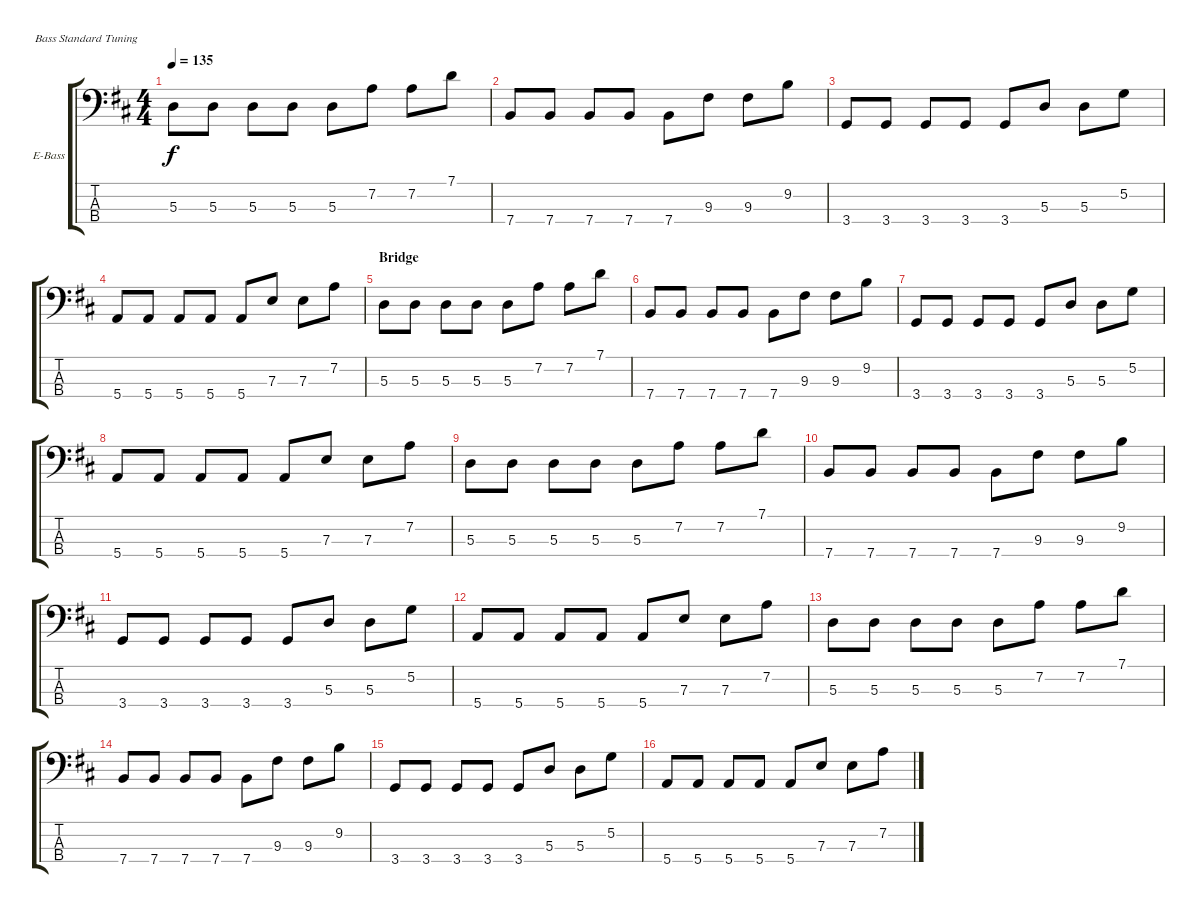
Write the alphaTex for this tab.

\defaultSystemsLayout 4
\bracketExtendMode groupsimilarinstruments
\firstSystemTrackNameOrientation horizontal
\otherSystemsTrackNameOrientation horizontal
\track ("Electric Bass" "E-Bass") {instrument electricbassfinger}
\staff {score tabs}
\tuning (G2 D2 A1 E1)
\ts (4 4)
\tempo 135
\clef f4
\scale
0.960908
\ks d
5.3.8{dy f} 5.3.8 5.3.8 5.3.8 5.3.8 7.2.8 7.2.8 7.1.8 |
\scale
1.07818 7.4.8 7.4.8 7.4.8 7.4.8 7.4.8 9.3.8 9.3.8 9.2.8 |
\scale
0.960908 3.4.8 3.4.8 3.4.8 3.4.8 3.4.8 5.3.8 5.3.8 5.2.8 |
\scale
0.960908 5.4.8 5.4.8 5.4.8 5.4.8 5.4.8 7.3.8 7.3.8 7.2.8 |
\section ("" "Bridge")
\scale
1.07818 5.3.8 5.3.8 5.3.8 5.3.8 5.3.8 7.2.8 7.2.8 7.1.8 |
\scale
0.960908 7.4.8 7.4.8 7.4.8 7.4.8 7.4.8 9.3.8 9.3.8 9.2.8 |
\scale
0.960908 3.4.8 3.4.8 3.4.8 3.4.8 3.4.8 5.3.8 5.3.8 5.2.8 |
\scale
1.07818 5.4.8 5.4.8 5.4.8 5.4.8 5.4.8 7.3.8 7.3.8 7.2.8 |
\scale
0.960908 5.3.8 5.3.8 5.3.8 5.3.8 5.3.8 7.2.8 7.2.8 7.1.8 |
\scale
0.960908 7.4.8 7.4.8 7.4.8 7.4.8 7.4.8 9.3.8 9.3.8 9.2.8 |
\scale
1.07818 3.4.8 3.4.8 3.4.8 3.4.8 3.4.8 5.3.8 5.3.8 5.2.8 |
\scale
0.960908 5.4.8 5.4.8 5.4.8 5.4.8 5.4.8 7.3.8 7.3.8 7.2.8 |
\scale
0.960908 5.3.8 5.3.8 5.3.8 5.3.8 5.3.8 7.2.8 7.2.8 7.1.8 |
\scale
1.07818 7.4.8 7.4.8 7.4.8 7.4.8 7.4.8 9.3.8 9.3.8 9.2.8 |
\scale
0.960908 3.4.8 3.4.8 3.4.8 3.4.8 3.4.8 5.3.8 5.3.8 5.2.8 |
\scale
0.960908 5.4.8 5.4.8 5.4.8 5.4.8 5.4.8 7.3.8 7.3.8 7.2.8
